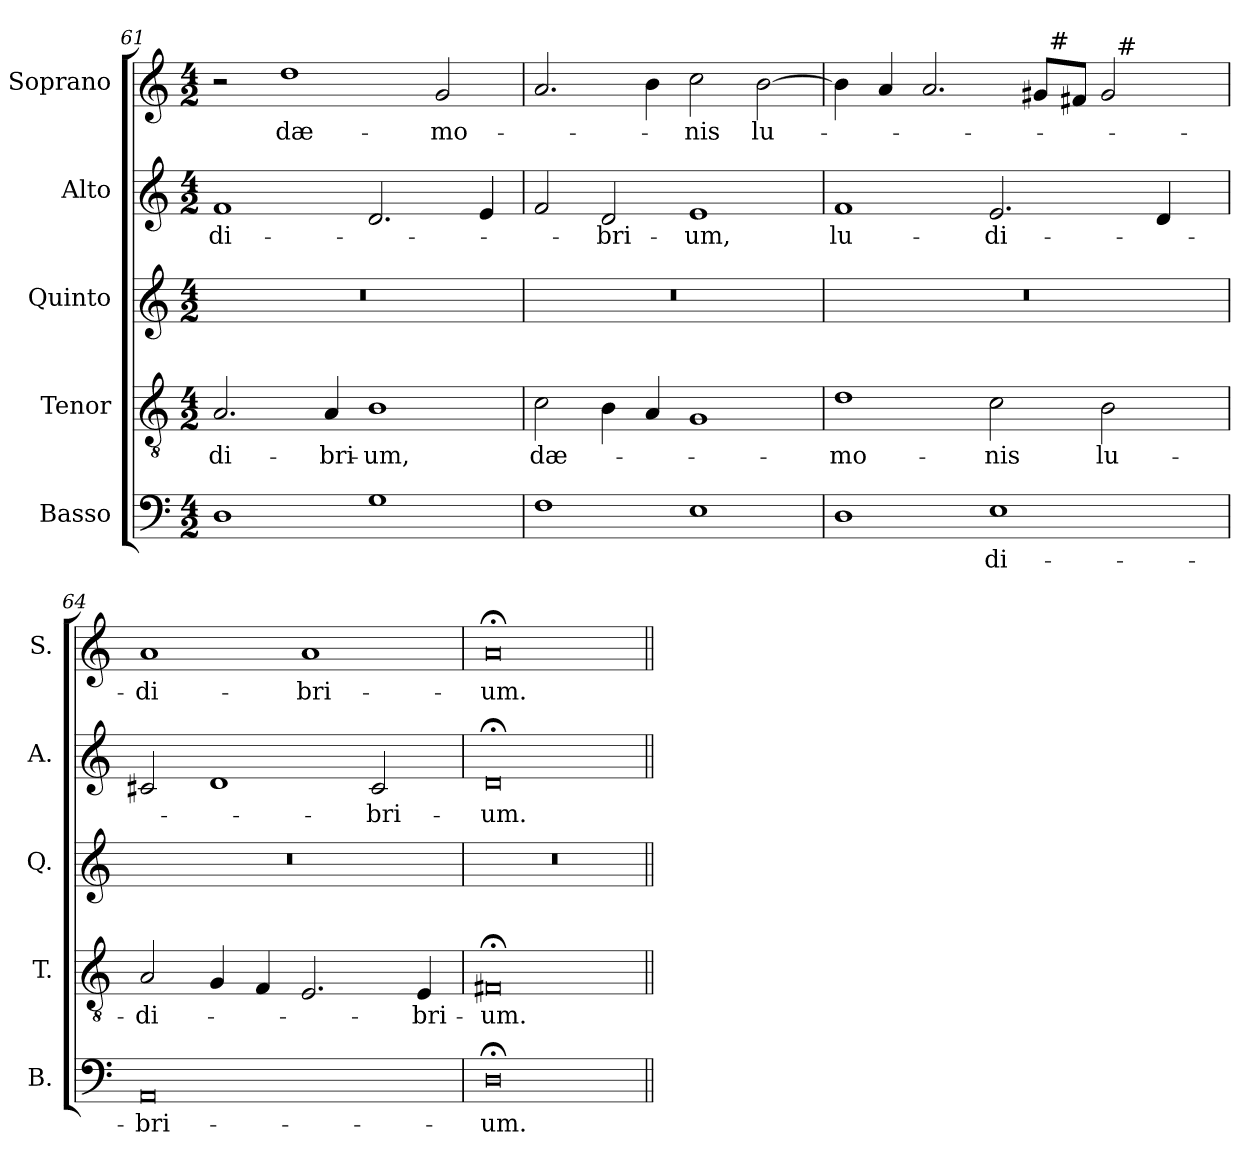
**kern	**text	**kern	**text	**kern	**kern	**text	**kern	**text
*part5	*part5	*part4	*part4	*part3	*part2	*part2	*part1	*part1
*staff5	*staff5	*staff4	*staff4	*staff3	*staff2	*staff2	*staff1	*staff1
*I"Basso	*	*I"Tenor	*	*I"Quinto	*I"Alto	*	*I"Soprano	*
*I'B.	*	*I'T.	*	*I'Q.	*I'A.	*	*I'S.	*
*clefF4	*	*clefGv2	*	*clefG2	*clefG2	*	*clefG2	*
*	*	*ITrd7c12	*	*	*	*	*	*
*k[]	*	*k[]	*	*k[]	*k[]	*	*k[]	*
*C:	*	*C:	*	*C:	*C:	*	*C:	*
*M4/2	*	*M4/2	*	*M4/2	*M4/2	*	*M4/2	*
=61	=61	=61	=61	=61	=61	=61	=61	=61
!	!	!	!LO:LY:b:color=#000000	!LO:N:vis=1	!	!	!	!
!	!	!	!	!	!	!LO:LY:b:color=#000000	!	!
1Di	.	2.AAi/	-di-	0r	1fi	-di-	2r	.
!	!	!	!	!	!	!	!	!LO:LY:b:color=#000000
.	.	.	.	.	.	.	1ddi	dæ-
!	!	!	!LO:LY:b:color=#000000	!	!	!	!	!
.	.	4AAi/	-bri-	.	.	.	.	.
!	!	!	!LO:LY:b:color=#000000	!	!	!	!	!
1Gi	.	1BBi	-um,	.	2.di/	.	.	.
!	!	!	!	!	!	!	!	!LO:LY:b:color=#000000
.	.	.	.	.	.	.	2gi/	-mo-
.	.	.	.	.	4ei/	.	.	.
=62	=62	=62	=62	=62	=62	=62	=62	=62
!	!	!	!LO:LY:b:color=#000000	!LO:N:vis=1	!	!	!	!
1Fi	.	2Ci\	dæ-	0r	2fi/	.	2.ai/	.
!	!	!	!	!	!	!LO:LY:b:color=#000000	!	!
.	.	4BBi\	.	.	2di/	-bri-	.	.
.	.	4AAi/	.	.	.	.	4bi\	.
!	!	!	!	!	!	!LO:LY:b:color=#000000	!	!
!	!	!	!	!	!	!	!	!LO:LY:b:color=#000000
1Ei	.	1GGi	.	.	1ei	-um,	2cci\	-nis
!	!	!	!	!	!	!	!	!LO:LY:b:color=#000000
.	.	.	.	.	.	.	[2bi\	lu-
!!LO:LB:g=z
=63	=63	=63	=63	=63	=63	=63	=63	=63
!	!	!	!LO:LY:b:color=#000000	!LO:N:vis=1	!	!	!	!
!	!	!	!	!	!	!LO:LY:b:color=#000000	!	!
*	*	*	*	*	*	*	*^	*
*	*	*	*	*	*	*	*	*^	*
1Di	.	1Di	-mo-	0r	1fi	lu-	4bi\]	1ryy	1ryy	.
.	.	.	.	.	.	.	4ai/	.	.	.
.	.	.	.	.	.	.	2.ai/	.	.	.
!	!LO:LY:b:color=#000000	!	!	!	!	!	!	!	!	!
!	!	!	!LO:LY:b:color=#000000	!	!	!	!	!	!	!
!	!	!	!	!	!	!LO:LY:b:color=#000000	!	!	!	!
1Ei	-di-	2Ci\	-nis	.	2.ei/	-di-	.	4ryy	2ryy	.
.	.	.	.	.	.	.	8g#i/L	32ryy	.	.
.	.	.	.	.	.	.	.	256ryy	.	.
!	!	!	!	!	!	!	!	!LO:TX:a:t=#	!	!
.	.	.	.	.	.	.	.	2ryy	.	.
.	.	.	.	.	.	.	8f#Xi/J	.	.	.
!	!	!	!LO:LY:b:color=#000000	!	!	!	!	!	!	!
.	.	2BBi\	lu-	.	.	.	2g#i/	.	32ryy	.
.	.	.	.	.	.	.	.	.	256ryy	.
!	!	!	!	!	!	!	!	!	!LO:TX:a:t=#	!
.	.	.	.	.	.	.	.	.	4ryy	.
.	.	.	.	.	4di/	.	.	.	.	.
.	.	.	.	.	.	.	.	8ryy	8ryy	.
.	.	.	.	.	.	.	.	16ryy	16ryy	.
.	.	.	.	.	.	.	.	64..ryy	64..ryy	.
*	*	*	*	*	*	*	*v	*v	*v	*
=64	=64	=64	=64	=64	=64	=64	=64	=64
*	*	*	*	*	*	*	*^	*
*	*	*	*	*	*	*	*	*^	*
!	!LO:LY:b:color=#000000	!	!	!	!	!	!	!	!	!
*	*	*	*	*	*	*	*v	*v	*v	*
*	*	*	*	*	*	*	*^	*
*	*	*	*	*	*	*	*	*^	*
!	!	!	!LO:LY:b:color=#000000	!LO:N:vis=1	!	!	!	!	!	!
*	*	*	*	*	*	*	*v	*v	*v	*
*	*	*	*	*	*	*	*^	*
*	*	*	*	*	*	*	*	*^	*
!	!	!	!	!	!	!	!	!	!	!LO:LY:b:color=#000000
*	*	*	*	*	*	*	*v	*v	*v	*
0AAi	-bri-	2AAi/	-di-	0r	2c#Xi/	.	1ai	-di-
.	.	4GGi/	.	.	1di	.	.	.
.	.	4FFi/	.	.	.	.	.	.
!	!	!	!	!	!	!	!	!LO:LY:b:color=#000000
.	.	2.EEi/	.	.	.	.	1ai	-bri-
!	!	!	!	!	!	!LO:LY:b:color=#000000	!	!
.	.	.	.	.	2c#i/	-bri-	.	.
!	!	!	!LO:LY:b:color=#000000	!	!	!	!	!
.	.	4EEi/	-bri-	.	.	.	.	.
=65	=65	=65	=65	=65	=65	=65	=65	=65
!	!LO:LY:b:color=#000000	!	!	!	!	!	!	!
!	!	!	!LO:LY:b:color=#000000	!LO:N:vis=1	!	!	!	!
!	!	!	!	!	!	!LO:LY:b:color=#000000	!	!
!	!	!	!	!	!	!	!	!LO:LY:b:color=#000000
0D;i	-um.	0FF#X;i	-um.	0r	0d;i	-um.	0a;i	-um.
=||	=||	=||	=||	=||	=||	=||	=||	=||
*-	*-	*-	*-	*-	*-	*-	*-	*-
